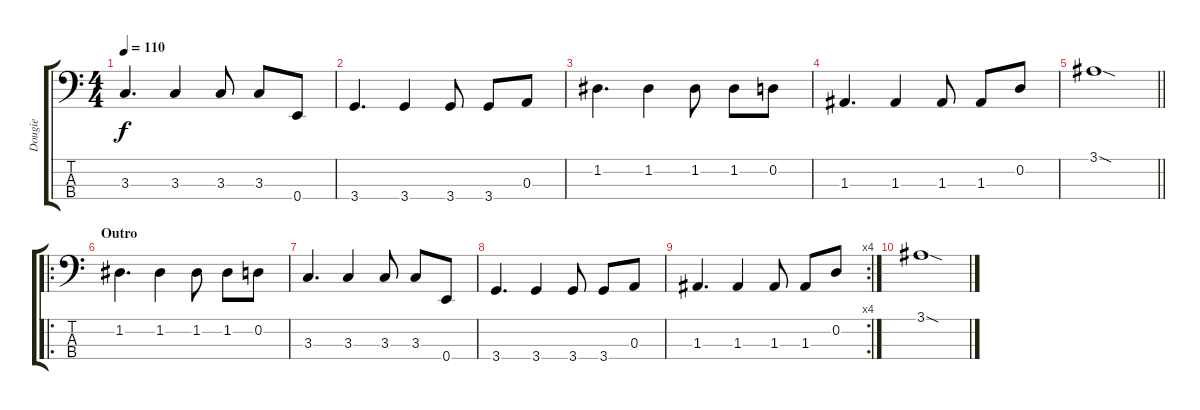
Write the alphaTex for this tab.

\track ("Dougie" "Dougie") {instrument electricbasspick}
\staff {score tabs}
\tuning (G2 D2 A1 E1) {hide}
\ts (4 4)
\tempo 110
\clef f4
\ks c
3.3.4{d dy f} 3.3.4 3.3.8 3.3.8 0.4.8 |
3.4.4{d} 3.4.4 3.4.8 3.4.8 0.3.8 |
1.2.4{d} 1.2.4 1.2.8 1.2.8 0.2.8 |
1.3.4{d} 1.3.4 1.3.8 1.3.8 0.2.8 |
\barLineRight lightlight
3.1{sod}.1 |
\ro
\section ("" "Outro")
1.2.4{d} 1.2.4 1.2.8 1.2.8 0.2.8 |
3.3.4{d} 3.3.4 3.3.8 3.3.8 0.4.8 |
3.4.4{d} 3.4.4 3.4.8 3.4.8 0.3.8 |
\rc 4
1.3.4{d} 1.3.4 1.3.8 1.3.8 0.2.8 |
3.1{sod}.1
